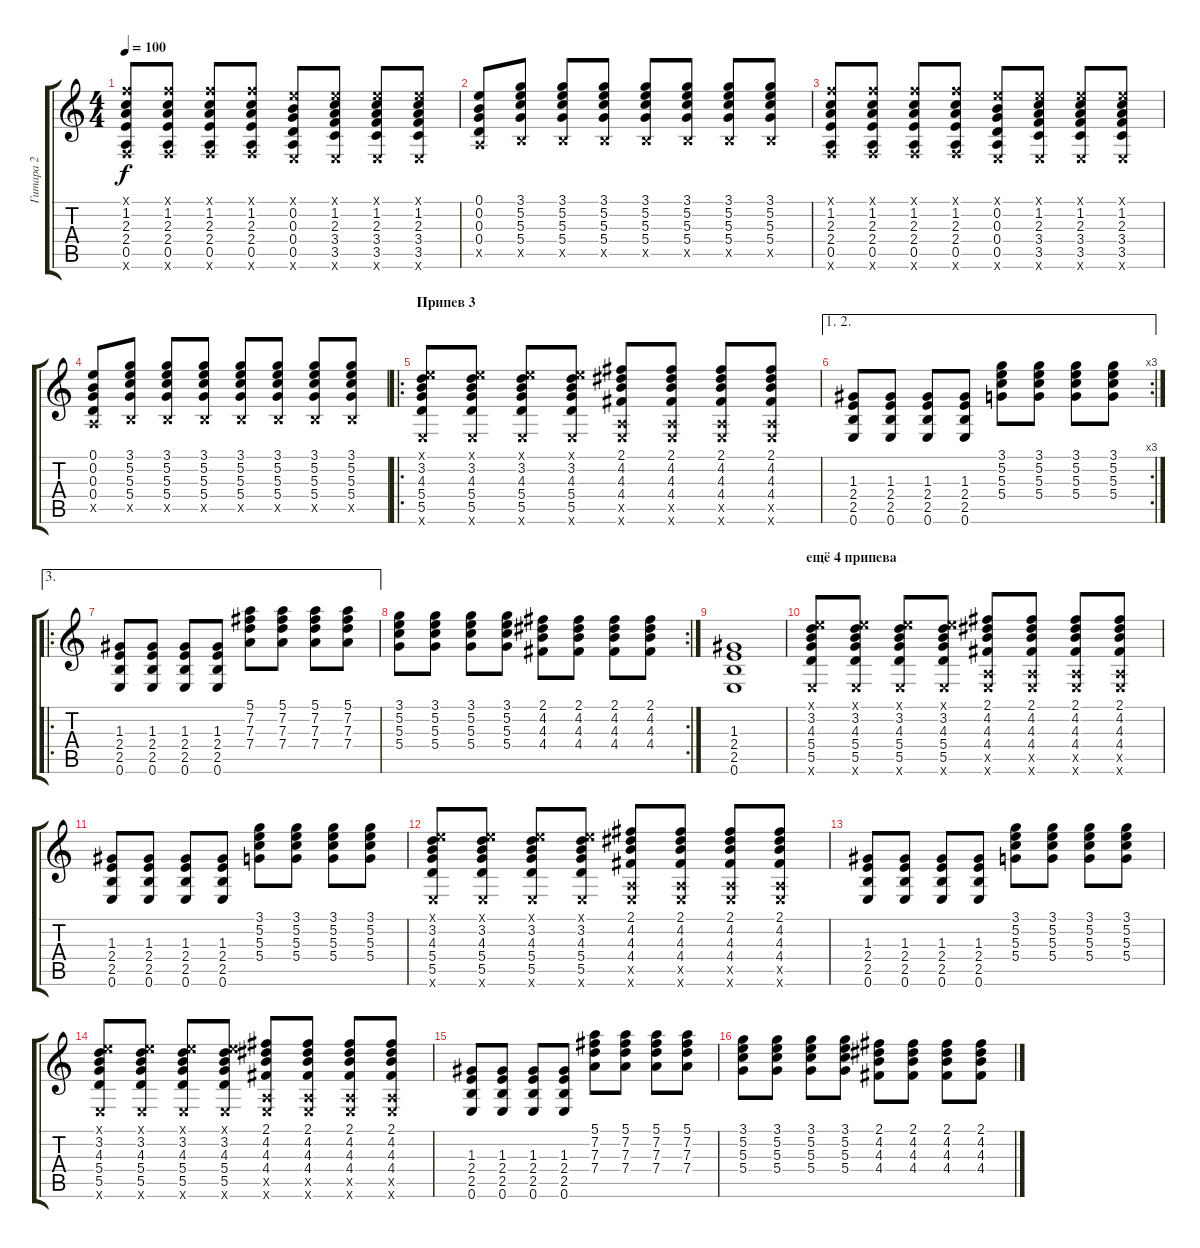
\track ("Гитара 2" "Гитара 2") {instrument distortionguitar}
\staff {score tabs}
\tuning (E4 B3 G3 D3 A2 E2) {hide}
\ts (4 4)
\tempo 100
\clef g2
\ks c
(1.1{x} 1.2 2.3 2.4 0.5 1.6{x}).8{dy f} (1.1{x} 1.2 2.3 2.4 0.5 1.6{x}).8 (1.1{x} 1.2 2.3 2.4 0.5 1.6{x}).8 (1.1{x} 1.2 2.3 2.4 0.5 1.6{x}).8 (0.1{x} 0.2 0.3 0.4 0.5 0.6{x}).8 (0.1{x} 1.2 2.3 3.4 3.5 0.6{x}).8 (0.1{x} 1.2 2.3 3.4 3.5 0.6{x}).8 (0.1{x} 1.2 2.3 3.4 3.5 0.6{x}).8 |
(0.1 0.2 0.3 0.4 0.5{x}).8 (3.1 5.2 5.3 5.4 2.5{x}).8 (3.1 5.2 5.3 5.4 2.5{x}).8 (3.1 5.2 5.3 5.4 2.5{x}).8 (3.1 5.2 5.3 5.4 2.5{x}).8 (3.1 5.2 5.3 5.4 2.5{x}).8 (3.1 5.2 5.3 5.4 2.5{x}).8 (3.1 5.2 5.3 5.4 2.5{x}).8 |
(1.1{x} 1.2 2.3 2.4 0.5 1.6{x}).8 (1.1{x} 1.2 2.3 2.4 0.5 1.6{x}).8 (1.1{x} 1.2 2.3 2.4 0.5 1.6{x}).8 (1.1{x} 1.2 2.3 2.4 0.5 1.6{x}).8 (0.1{x} 0.2 0.3 0.4 0.5 0.6{x}).8 (0.1{x} 1.2 2.3 3.4 3.5 0.6{x}).8 (0.1{x} 1.2 2.3 3.4 3.5 0.6{x}).8 (0.1{x} 1.2 2.3 3.4 3.5 0.6{x}).8 |
(0.1 0.2 0.3 0.4 0.5{x}).8 (3.1 5.2 5.3 5.4 2.5{x}).8 (3.1 5.2 5.3 5.4 2.5{x}).8 (3.1 5.2 5.3 5.4 2.5{x}).8 (3.1 5.2 5.3 5.4 2.5{x}).8 (3.1 5.2 5.3 5.4 2.5{x}).8 (3.1 5.2 5.3 5.4 2.5{x}).8 (3.1 5.2 5.3 5.4 2.5{x}).8 |
\ro
\section ("" "Припев 3")
(0.1{x} 3.2 4.3 5.4 5.5 0.6{x}).8 (0.1{x} 3.2 4.3 5.4 5.5 0.6{x}).8 (0.1{x} 3.2 4.3 5.4 5.5 0.6{x}).8 (0.1{x} 3.2 4.3 5.4 5.5 0.6{x}).8 (2.1 4.2 4.3 4.4 0.5{x} 0.6{x}).8 (2.1 4.2 4.3 4.4 0.5{x} 0.6{x}).8 (2.1 4.2 4.3 4.4 0.5{x} 0.6{x}).8 (2.1 4.2 4.3 4.4 0.5{x} 0.6{x}).8 |
\ae (1 2)
\rc 3
(1.3 2.4 2.5 0.6).8 (1.3 2.4 2.5 0.6).8 (1.3 2.4 2.5 0.6).8 (1.3 2.4 2.5 0.6).8 (3.1 5.2 5.3 5.4).8 (3.1 5.2 5.3 5.4).8 (3.1 5.2 5.3 5.4).8 (3.1 5.2 5.3 5.4).8 |
\ae 3
\ro
(1.3 2.4 2.5 0.6).8 (1.3 2.4 2.5 0.6).8 (1.3 2.4 2.5 0.6).8 (1.3 2.4 2.5 0.6).8 (5.1 7.2 7.3 7.4).8 (5.1 7.2 7.3 7.4).8 (5.1 7.2 7.3 7.4).8 (5.1 7.2 7.3 7.4).8 |
\rc 2
(3.1 5.2 5.3 5.4).8 (3.1 5.2 5.3 5.4).8 (3.1 5.2 5.3 5.4).8 (3.1 5.2 5.3 5.4).8 (2.1 4.2 4.3 4.4).8 (2.1 4.2 4.3 4.4).8 (2.1 4.2 4.3 4.4).8 (2.1 4.2 4.3 4.4).8 |
(1.3 2.4 2.5 0.6).1 |
\section ("" "ещё 4 припева")
(0.1{x} 3.2 4.3 5.4 5.5 0.6{x}).8 (0.1{x} 3.2 4.3 5.4 5.5 0.6{x}).8 (0.1{x} 3.2 4.3 5.4 5.5 0.6{x}).8 (0.1{x} 3.2 4.3 5.4 5.5 0.6{x}).8 (2.1 4.2 4.3 4.4 0.5{x} 0.6{x}).8 (2.1 4.2 4.3 4.4 0.5{x} 0.6{x}).8 (2.1 4.2 4.3 4.4 0.5{x} 0.6{x}).8 (2.1 4.2 4.3 4.4 0.5{x} 0.6{x}).8 |
(1.3 2.4 2.5 0.6).8 (1.3 2.4 2.5 0.6).8 (1.3 2.4 2.5 0.6).8 (1.3 2.4 2.5 0.6).8 (3.1 5.2 5.3 5.4).8 (3.1 5.2 5.3 5.4).8 (3.1 5.2 5.3 5.4).8 (3.1 5.2 5.3 5.4).8 |
(0.1{x} 3.2 4.3 5.4 5.5 0.6{x}).8 (0.1{x} 3.2 4.3 5.4 5.5 0.6{x}).8 (0.1{x} 3.2 4.3 5.4 5.5 0.6{x}).8 (0.1{x} 3.2 4.3 5.4 5.5 0.6{x}).8 (2.1 4.2 4.3 4.4 0.5{x} 0.6{x}).8 (2.1 4.2 4.3 4.4 0.5{x} 0.6{x}).8 (2.1 4.2 4.3 4.4 0.5{x} 0.6{x}).8 (2.1 4.2 4.3 4.4 0.5{x} 0.6{x}).8 |
(1.3 2.4 2.5 0.6).8 (1.3 2.4 2.5 0.6).8 (1.3 2.4 2.5 0.6).8 (1.3 2.4 2.5 0.6).8 (3.1 5.2 5.3 5.4).8 (3.1 5.2 5.3 5.4).8 (3.1 5.2 5.3 5.4).8 (3.1 5.2 5.3 5.4).8 |
(0.1{x} 3.2 4.3 5.4 5.5 0.6{x}).8 (0.1{x} 3.2 4.3 5.4 5.5 0.6{x}).8 (0.1{x} 3.2 4.3 5.4 5.5 0.6{x}).8 (0.1{x} 3.2 4.3 5.4 5.5 0.6{x}).8 (2.1 4.2 4.3 4.4 0.5{x} 0.6{x}).8 (2.1 4.2 4.3 4.4 0.5{x} 0.6{x}).8 (2.1 4.2 4.3 4.4 0.5{x} 0.6{x}).8 (2.1 4.2 4.3 4.4 0.5{x} 0.6{x}).8 |
(1.3 2.4 2.5 0.6).8 (1.3 2.4 2.5 0.6).8 (1.3 2.4 2.5 0.6).8 (1.3 2.4 2.5 0.6).8 (5.1 7.2 7.3 7.4).8 (5.1 7.2 7.3 7.4).8 (5.1 7.2 7.3 7.4).8 (5.1 7.2 7.3 7.4).8 |
(3.1 5.2 5.3 5.4).8 (3.1 5.2 5.3 5.4).8 (3.1 5.2 5.3 5.4).8 (3.1 5.2 5.3 5.4).8 (2.1 4.2 4.3 4.4).8 (2.1 4.2 4.3 4.4).8 (2.1 4.2 4.3 4.4).8 (2.1 4.2 4.3 4.4).8
